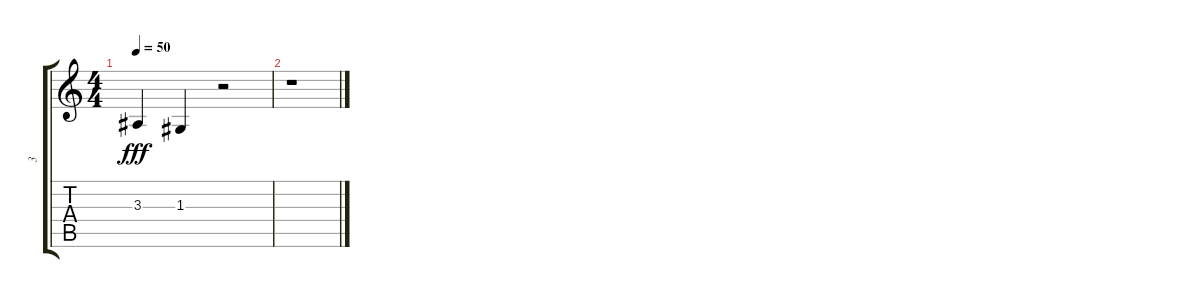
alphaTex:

\track ("3" "3") {instrument stringensemble1}
\staff {score tabs}
\tuning (E4 B3 G3 D3 A2 E2) {hide}
\ts (4 4)
\tempo 50
\clef g2
\ks c
3.3.4{dy fff volume 14 balance 12} 1.3.4 r.2 |
r.1
